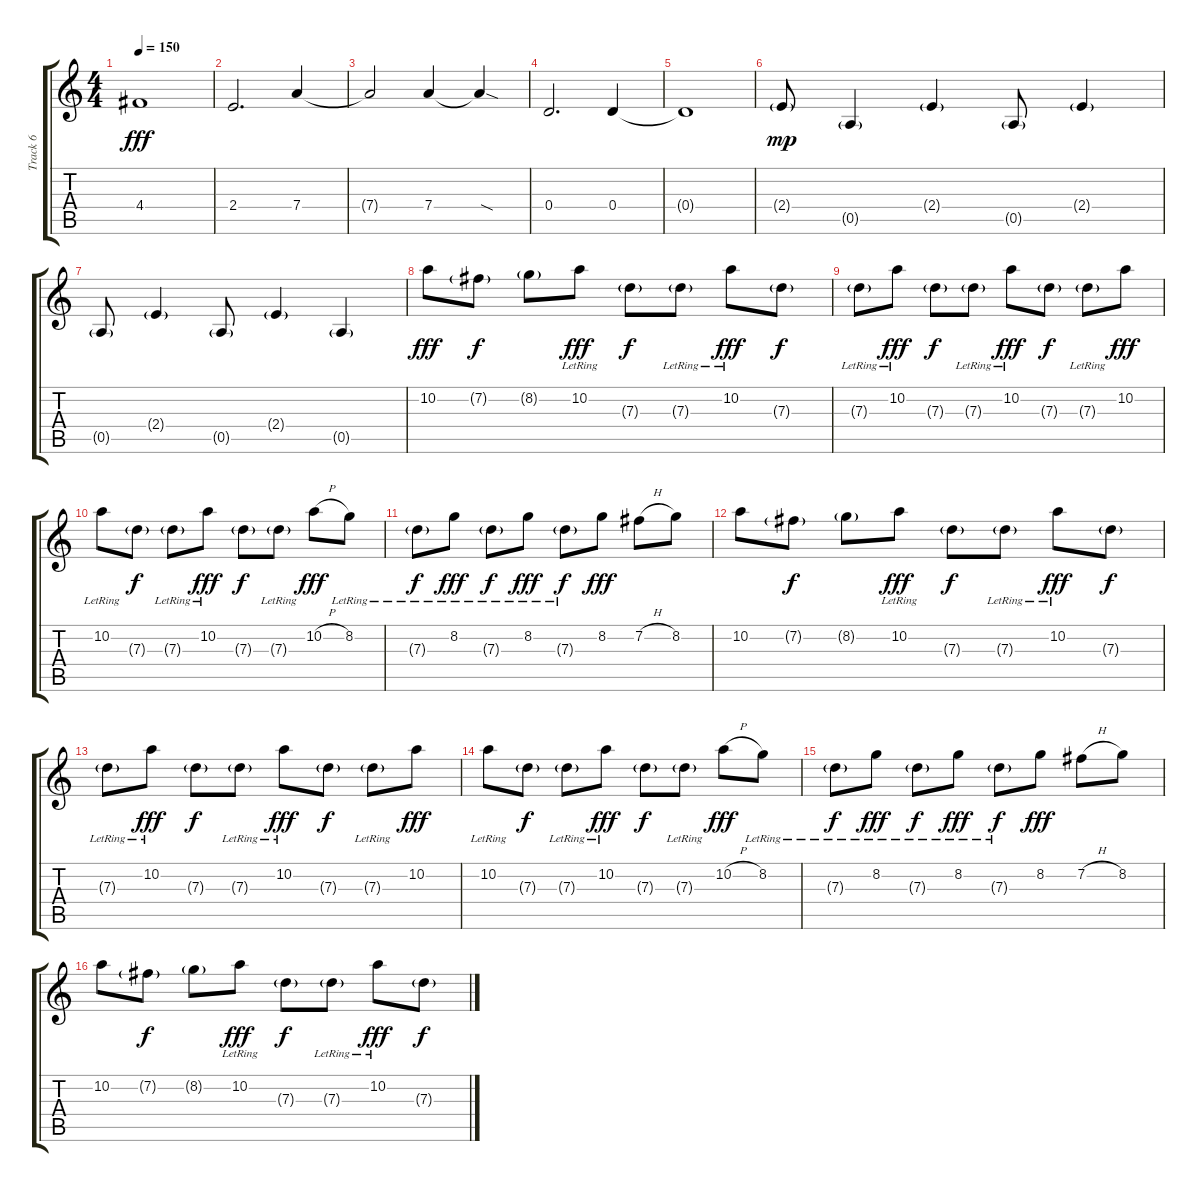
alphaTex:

\track ("Track 6" "Track 6") {instrument electricguitarjazz}
\staff {score tabs}
\tuning (E4 B3 G3 D3 A2 E2) {hide}
\ts (4 4)
\tempo 150
\clef g2
\ks c
4.4{t}.1{dy fff} |
2.4.2{d} 7.4.4 |
7.4{t}.2 7.4.4 7.4{sod t}.4 |
0.4.2{d} 0.4.4 |
0.4{t}.1 |
2.4{g}.8{dy mp} 0.5{g}.4 2.4{g}.4 0.5{g}.8 2.4{g}.4 |
0.5{g}.8 2.4{g}.4 0.5{g}.8 2.4{g}.4 0.5{g}.4 |
10.2.8{dy fff instrument electricguitarjazz} 7.2{g}.8{dy f} 8.2{g}.8 10.2{lr}.8{dy fff} 7.3{g}.8{dy f} 7.3{g lr}.8 10.2{lr}.8{dy fff} 7.3{g}.8{dy f} |
7.3{g lr}.8 10.2{lr}.8{dy fff} 7.3{g}.8{dy f} 7.3{g lr}.8 10.2{lr}.8{dy fff} 7.3{g}.8{dy f} 7.3{g lr}.8 10.2.8{dy fff} |
10.2{lr}.8 7.3{g}.8{dy f} 7.3{g lr}.8 10.2{lr}.8{dy fff} 7.3{g}.8{dy f} 7.3{g lr}.8 10.2{h}.8{dy fff} 8.2{lr}.8 |
7.3{g lr}.8{dy f} 8.2{lr}.8{dy fff} 7.3{g lr}.8{dy f} 8.2{lr}.8{dy fff} 7.3{g lr}.8{dy f} 8.2.8{dy fff} 7.2{h}.8 8.2.8 |
10.2.8{instrument electricguitarjazz} 7.2{g}.8{dy f} 8.2{g}.8 10.2{lr}.8{dy fff} 7.3{g}.8{dy f} 7.3{g lr}.8 10.2{lr}.8{dy fff} 7.3{g}.8{dy f} |
7.3{g lr}.8 10.2{lr}.8{dy fff} 7.3{g}.8{dy f} 7.3{g lr}.8 10.2{lr}.8{dy fff} 7.3{g}.8{dy f} 7.3{g lr}.8 10.2.8{dy fff} |
10.2{lr}.8 7.3{g}.8{dy f} 7.3{g lr}.8 10.2{lr}.8{dy fff} 7.3{g}.8{dy f} 7.3{g lr}.8 10.2{h}.8{dy fff} 8.2{lr}.8 |
7.3{g lr}.8{dy f} 8.2{lr}.8{dy fff} 7.3{g lr}.8{dy f} 8.2{lr}.8{dy fff} 7.3{g lr}.8{dy f} 8.2.8{dy fff} 7.2{h}.8 8.2.8 |
10.2.8{instrument electricguitarjazz} 7.2{g}.8{dy f} 8.2{g}.8 10.2{lr}.8{dy fff} 7.3{g}.8{dy f} 7.3{g lr}.8 10.2{lr}.8{dy fff} 7.3{g}.8{dy f}
